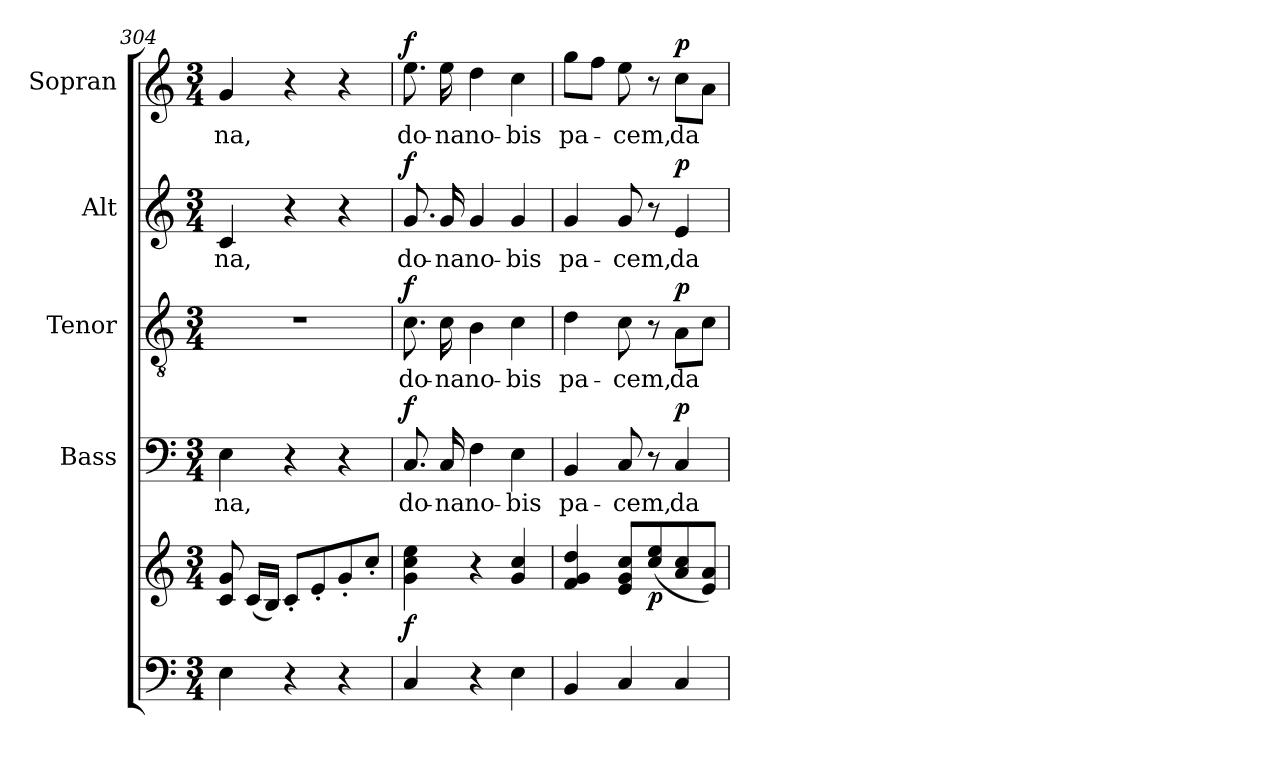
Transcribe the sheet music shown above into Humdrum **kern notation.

**kern	**kern	**dynam	**kern	**text	**dynam	**kern	**text	**dynam	**kern	**text	**dynam	**kern	**text	**dynam
*part5	*part5	*part5	*part4	*part4	*part4	*part3	*part3	*part3	*part2	*part2	*part2	*part1	*part1	*part1
*staff6	*staff5	*staff5/6	*staff4	*staff4	*staff4	*staff3	*staff3	*staff3	*staff2	*staff2	*staff2	*staff1	*staff1	*staff1
*	*	*	*I"Bass	*	*	*I"Tenor	*	*	*I"Alt	*	*	*I"Sopran	*	*
*	*	*	*I'B.	*	*	*I'T.	*	*	*I'A.	*	*	*I'S.	*	*
*clefF4	*clefG2	*	*clefF4	*	*	*clefGv2	*	*	*clefG2	*	*	*clefG2	*	*
*k[]	*k[]	*	*k[]	*	*	*k[]	*	*	*k[]	*	*	*k[]	*	*
*C:	*C:	*	*C:	*	*	*C:	*	*	*C:	*	*	*C:	*	*
*M3/4	*M3/4	*	*M3/4	*	*	*M3/4	*	*	*M3/4	*	*	*M3/4	*	*
=304	=304	=304	=304	=304	=304	=304	=304	=304	=304	=304	=304	=304	=304	=304
!	!	!	!	!LO:LY:b	!	!	!	!	!	!LO:LY:b	!	!	!LO:LY:b	!
4E\	8c/ 8g/	.	4E\	-na,	.	2.r	.	.	4c/	-na,	.	4g/	-na,	.
.	(<16c/LL	.	.	.	.	.	.	.	.	.	.	.	.	.
.	16B/JJ)	.	.	.	.	.	.	.	.	.	.	.	.	.
4r	8c'</L	.	4r	.	.	.	.	.	4r	.	.	4r	.	.
.	8e'</	.	.	.	.	.	.	.	.	.	.	.	.	.
4r	8g'</	.	4r	.	.	.	.	.	4r	.	.	4r	.	.
.	8cc'</J	.	.	.	.	.	.	.	.	.	.	.	.	.
=305	=305	=305	=305	=305	=305	=305	=305	=305	=305	=305	=305	=305	=305	=305
!	!	!LO:DY:b	!	!LO:LY:b	!LO:DY:a	!	!LO:LY:b	!LO:DY:a	!	!LO:LY:b	!LO:DY:a	!	!LO:LY:b	!LO:DY:a
4C/	4g\ 4cc\ 4ee\	f	8.C/	do-	f	8.c\	do-	f	8.g/	do-	f	8.ee\	do-	f
!	!	!	!	!LO:LY:b	!	!	!LO:LY:b	!	!	!LO:LY:b	!	!	!LO:LY:b	!
.	.	.	16C/	-na	.	16c\	-na	.	16g/	-na	.	16ee\	-na	.
!	!	!	!	!LO:LY:b	!	!	!LO:LY:b	!	!	!LO:LY:b	!	!	!LO:LY:b	!
4r	4r	.	4F\	no-	.	4B\	no-	.	4g/	no-	.	4dd\	no-	.
!	!	!	!	!LO:LY:b	!	!	!LO:LY:b	!	!	!LO:LY:b	!	!	!LO:LY:b	!
4E\	4g/ 4cc/	.	4E\	-bis	.	4c\	-bis	.	4g/	-bis	.	4cc\	-bis	.
!!LO:LB:g=z
=306	=306	=306	=306	=306	=306	=306	=306	=306	=306	=306	=306	=306	=306	=306
!	!	!	!	!LO:LY:b	!	!	!LO:LY:b	!	!	!LO:LY:b	!	!	!LO:LY:b	!
4BB/	4f/ 4g/ 4dd/	.	4BB/	pa-	.	4d\	pa-	.	4g/	pa-	.	8gg\L	pa-	.
.	.	.	.	.	.	.	.	.	.	.	.	8ff\J	.	.
!	!	!	!	!LO:LY:b	!	!	!LO:LY:b	!	!	!LO:LY:b	!	!	!LO:LY:b	!
4C/	8e/ 8g/ 8cc/L	.	8C/	-cem,	.	8c\	-cem,	.	8g/	-cem,	.	8ee\	-cem,	.
!	!	!LO:DY:b	!	!	!	!	!	!	!	!	!	!	!	!
.	(<8cc/ 8ee/	p	8r	.	.	8r	.	.	8r	.	.	8r	.	.
!	!	!	!	!LO:LY:b	!LO:DY:a	!	!LO:LY:b	!LO:DY:a	!	!LO:LY:b	!LO:DY:a	!	!LO:LY:b	!LO:DY:a
4C/	8a/ 8cc/	.	4C/	da	p	8A\L	da	p	4e/	da	p	8cc\L	da	p
.	8e/ 8a/J)	.	.	.	.	8c\J	.	.	.	.	.	8a\J	.	.
=	=	=	=	=	=	=	=	=	=	=	=	=	=	=
*-	*-	*-	*-	*-	*-	*-	*-	*-	*-	*-	*-	*-	*-	*-
